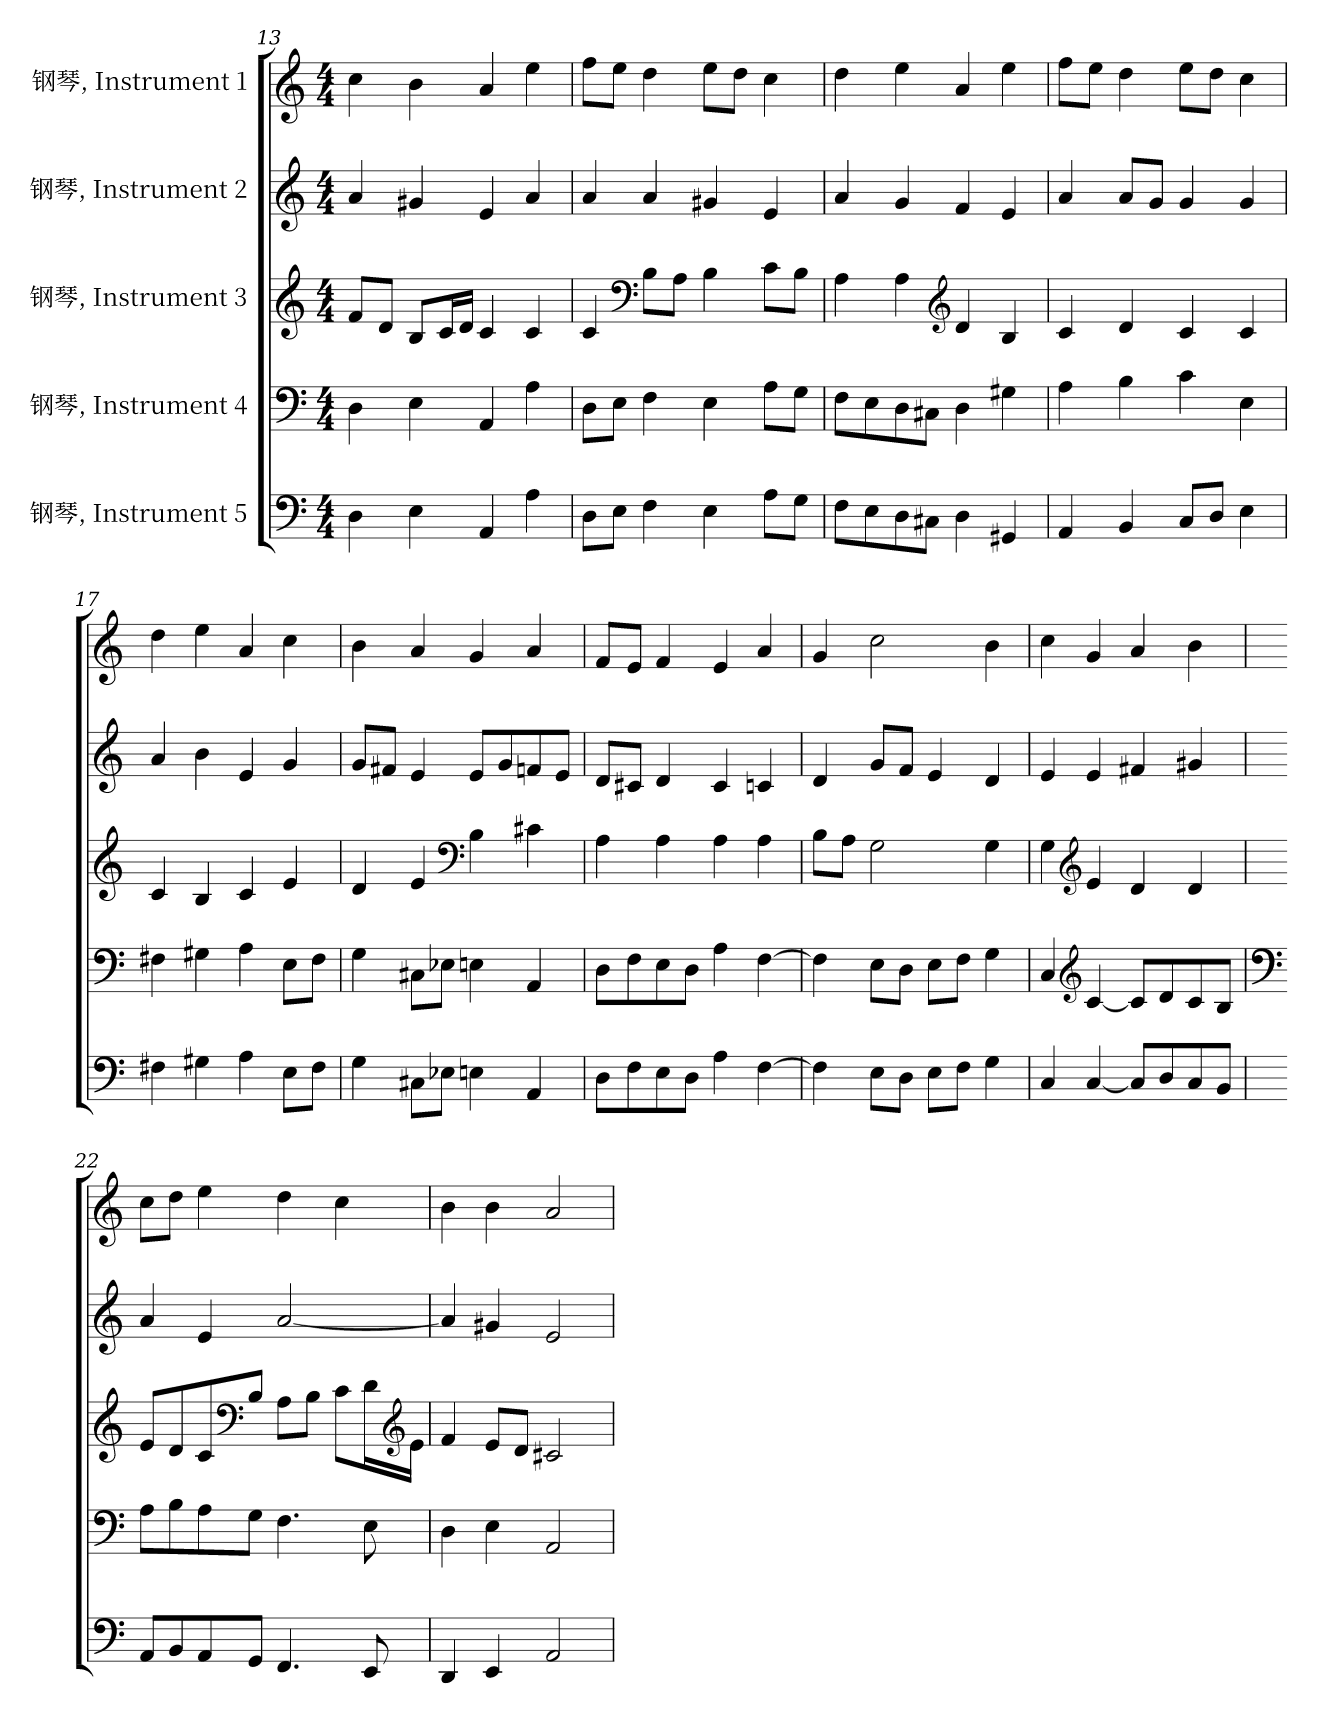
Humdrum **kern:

**kern	**kern	**kern	**kern	**kern
*part5	*part4	*part3	*part2	*part1
*staff5	*staff4	*staff3	*staff2	*staff1
*I"钢琴, Instrument 5	*I"钢琴, Instrument 4	*I"钢琴, Instrument 3	*I"钢琴, Instrument 2	*I"钢琴, Instrument 1
*clefF4	*clefF4	*clefG2	*clefG2	*clefG2
*k[]	*k[]	*k[]	*k[]	*k[]
*M4/4	*M4/4	*M4/4	*M4/4	*M4/4
=13	=13	=13	=13	=13
4D\	4D\	8f/L	4a/	4cc\
.	.	8d/J	.	.
4E\	4E\	8B/L	4g#X/	4b\
.	.	16c/L	.	.
.	.	16d/JJ	.	.
4AA/	4AA/	4c/	4e/	4a/
4A\	4A\	4c/	4a/	4ee\
=14	=14	=14	=14	=14
8D\L	8D\L	4c/	4a/	8ff\L
8E\J	8E\J	.	.	8ee\J
*	*	*clefF4	*	*
4F\	4F\	8B\L	4a/	4dd\
.	.	8A\J	.	.
4E\	4E\	4B\	4g#X/	8ee\L
.	.	.	.	8dd\J
8A\L	8A\L	8c\L	4e/	4cc\
8G\J	8G\J	8B\J	.	.
!!LO:LB:g=z
=15	=15	=15	=15	=15
8F\L	8F\L	4A\	4a/	4dd\
8E\	8E\	.	.	.
8D\	8D\	4A\	4g/	4ee\
8C#X\J	8C#X\J	.	.	.
*	*	*clefG2	*	*
4D\	4D\	4d/	4f/	4a/
4GG#X/	4G#X\	4B/	4e/	4ee\
=16	=16	=16	=16	=16
4AA/	4A\	4c/	4a/	8ff\L
.	.	.	.	8ee\J
4BB/	4B\	4d/	8a/L	4dd\
.	.	.	8g/J	.
8C/L	4c\	4c/	4g/	8ee\L
8D/J	.	.	.	8dd\J
4E\	4E\	4c/	4g/	4cc\
=17	=17	=17	=17	=17
4F#X\	4F#X\	4c/	4a/	4dd\
4G#X\	4G#X\	4B/	4b\	4ee\
4A\	4A\	4c/	4e/	4a/
8E\L	8E\L	4e/	4g/	4cc\
8F#\J	8F#\J	.	.	.
=18	=18	=18	=18	=18
4G\	4G\	4d/	8g/L	4b\
.	.	.	8f#X/J	.
8C#X\L	8C#X\L	4e/	4e/	4a/
8E-X\J	8E-X\J	.	.	.
*	*	*clefF4	*	*
4En\	4En\	4B\	8e/L	4g/
.	.	.	8g/	.
4AA/	4AA/	4c#X\	8fn/	4a/
.	.	.	8e/J	.
=19	=19	=19	=19	=19
8D\L	8D\L	4A\	8d/L	8f/L
8F\	8F\	.	8c#X/J	8e/J
8E\	8E\	4A\	4d/	4f/
8D\J	8D\J	.	.	.
4A\	4A\	4A\	4c#/	4e/
[4F\	[4F\	4A\	4cn/	4a/
!!LO:PB:g=z
=20	=20	=20	=20	=20
4F\]	4F\]	8B\L	4d/	4g/
.	.	8A\J	.	.
8E\L	8E\L	2G\	8g/L	2cc\
8D\J	8D\J	.	8f/J	.
8E\L	8E\L	.	4e/	.
8F\J	8F\J	.	.	.
4G\	4G\	4G\	4d/	4b\
=21	=21	=21	=21	=21
4C/	4C/	4G\	4e/	4cc\
*	*clefG2	*clefG2	*	*
[4C/	[4c/	4e/	4e/	4g/
8C/L]	8c/L]	4d/	4f#X/	4a/
8D/	8d/	.	.	.
8C/	8c/	4d/	4g#X/	4b\
8BB/J	8B/J	.	.	.
=22	=22	=22	=22	=22
*	*clefF4	*	*	*
8AA/L	8A\L	8e/L	4a/	8cc\L
8BB/	8B\	8d/	.	8dd\J
8AA/	8A\	8c/	4e/	4ee\
*	*	*clefF4	*	*
8GG/J	8G\J	8B/J	.	.
4.FF/	4.F\	8A\L	[2a/	4dd\
.	.	8B\J	.	.
.	.	8c\L	.	4cc\
8EE/	8E\	16d\L	.	.
*	*	*clefG2	*	*
.	.	16e\JJ	.	.
=23	=23	=23	=23	=23
4DD/	4D\	4f/	4a/]	4b\
4EE/	4E\	8e/L	4g#X/	4b\
.	.	8d/J	.	.
2AA/	2AA/	2c#X/	2e/	2a/
=	=	=	=	=
*-	*-	*-	*-	*-
